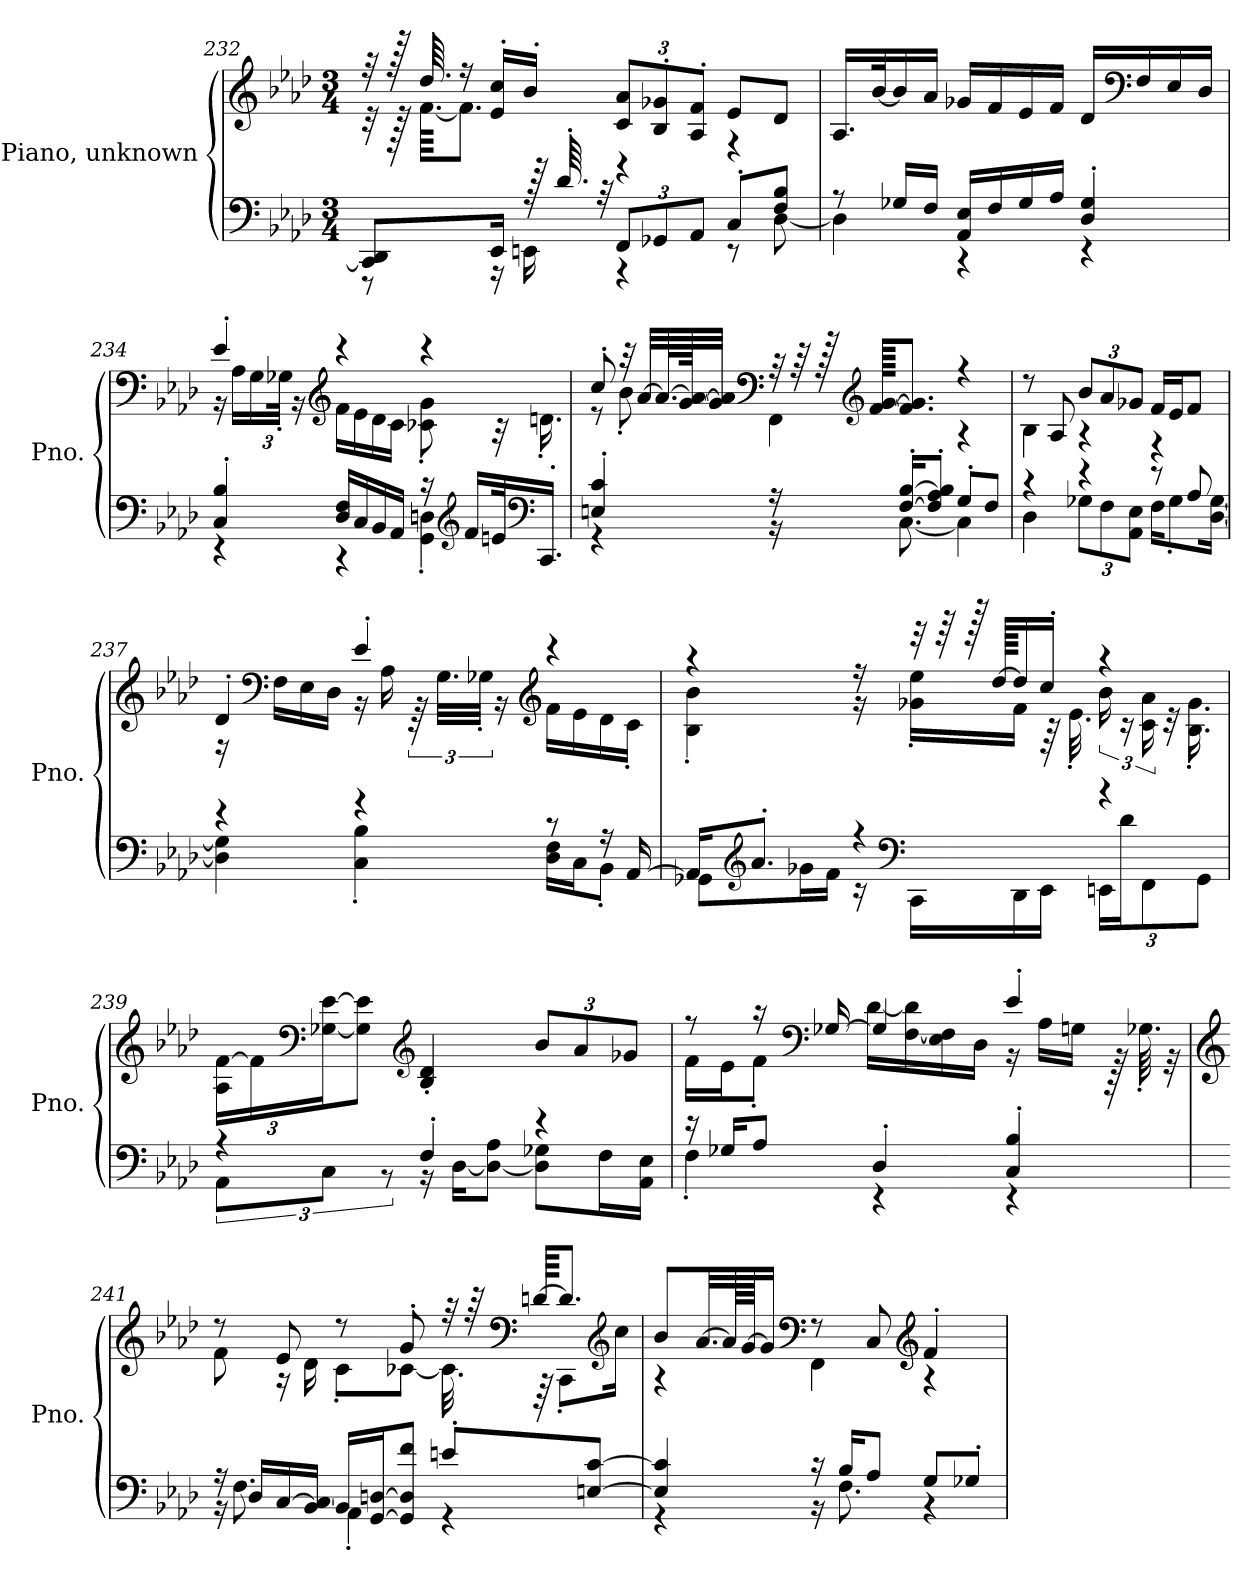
**kern	**kern
*part1	*part1
*staff2	*staff1
*I"Piano, unknown	*
*I'Pno.	*
*clefF4	*clefG2
*k[b-e-a-d-]	*k[b-e-a-d-]
*M3/4	*M3/4
=232	=232
*^	*^
8CC/] 8DD-/L	8r	32r	32r
.	.	128r	128r
.	.	64.dd-/	[64.f\KKKL
.	.	16r	8.f\J]
16EE-/Jk	16r	16e-/' 16cc/'LL	.
128r	16EEn\	16b-'/JJ	.
64.d-'/	.	.	.
32r	.	.	.
*Xbrackettup	*	*Xbrackettup	*
12FF/L	4r	12c/ 12a-/L	4r
12GG-X/	.	12B-/' 12g-X/'	.
12AA-/J	.	12A-/' 12f/'J	.
8C'/L	8r	8e-/L	4r
8F/ 8B-/J	[8D-\	8d-/J	.
*	*	*v	*v
!!LO:LB:g=z
=233	=233	=233
8r	4D-\]	16.A-/LL
.	.	[32b-/K
16G-X/LL	.	16b-/]
16F/JJ	.	16a-/JJ
16AA-/ 16E-/LL	4r	16g-X/LL
16F/	.	16f/
16G-/	.	16e-/
16A-/JJ	.	16f/JJ
4D-/' 4G-/'	4r	16d-/LL
*	*	*clefF4
.	.	16F/
.	.	16E-/
.	.	16D-/JJ
=234	=234	=234
*	*	*^
4C/' 4B-/'	4r	4e-'/	16r
.	.	.	16A-\LL
.	.	.	24G\
.	.	.	48G-X'\JJk
.	.	.	16r
*	*	*clefG2	*
16D-/ 16F/LL	4r	4r	16f\LL
16C/	.	.	16e-\
16BB-/	.	.	16d-\
16AA-/JJ	.	.	16c\JJ
16r	4GG\' 4Dn\'	4r	8c-X\' 8g\'
*clefG2	*	*	*
16f/LL	.	.	.
32en/K	.	.	32r
*clefF4	*	*	*
16.CC'/JJ	.	.	16.dn'\
!!LO:LB:g=z	!!
=235	=235	=235	=235
4En/' 4c/'	4r	8cc'/	8r
.	.	32r	8b-'\
.	.	[32a-/LLL	.
.	.	64.a-/L_	.
.	.	[128g/ 128a-/_JK	.
.	.	32g/] 32a-/]JJJ	.
*	*	*clefF4	*
16r	16r	32r	4FF\
.	.	64r	.
.	.	128r	.
*	*	*clefG2	*
.	.	[128f/ [128g/KKKKL	.
[16F/' [16B-/'KL	[8.C\	8.f/] 8.g/]J	.
8F/]' 8A-/' 8B-/]'J	.	.	.
8G'/L	4C\]	4r	4r
8F/J	.	.	.
=236	=236	=236	=236
4r	4D-\	8r	4B-\
.	.	8A-/	.
4r	12G-X\L	12b-/L	4r
.	12F\	12a-/	.
.	12AA-\ 12E-\J	12g-X/J	.
8r	16F\KL	16f/LL	4r
.	8G-'\	16e-/J	.
8A-/	.	8f/J	.
.	[16D-\ [16G-\Jk	.	.
!!LO:PB:g=z	!!
=237	=237	=237	=237
4r	4D-\] 4G-\]	4d-'/	16r
*	*	*clefF4	*
.	.	.	16F\LL
.	.	.	16E-\
.	.	.	16D-\JJ
4r	4C\' 4B-\'	4e-'/	16r
.	.	.	16A-\
*	*	*	*brackettup
.	.	.	96r
.	.	.	48.G\LLL
.	.	.	48G-X'\JJJ
.	.	.	16r
*	*	*clefG2	*
8r	16D-\ 16F\LL	4r	16f\LL
.	16C\J	.	16e-\
16r	8BB-'\J	.	16d-\
[16AA-/	.	.	16c'\JJ
=238	=238	=238	=238
16AA-/KL]	8GG-X\L	4r	4B-\' 4b-\'
*clefG2	*	*	*
8.a-'/J	.	.	.
.	16g-X\L	.	.
.	16f\JJ	.	.
4r	16r	16r	16r
*clefF4	*	*	*
.	16CC\LL	32r	16g-X\' 16ee-\'LL
.	.	64r	.
.	.	128r	.
.	.	[128dd-/KKKLL	.
.	16DD-\	16dd-/]	16f\JJ
.	16EE-\JJ	16cc'/JJ	64r
.	.	.	32.e-'\
4r	24EEn\LL	4r	24b-\
.	24d-\J	.	24r
.	12FF\	.	24c\ 24a-\
.	.	.	32r
.	.	.	16.B-\' 16.g-\'
.	12GG-\J	.	.
*	*	*v	*v
!!LO:LB:g=z
=239	=239	=239
*	*brackettup	*Xbrackettup
4r	12AA-\L	24A-\ [24f\LL
.	.	24f\]
*	*	*clefF4
.	12C\J	[24G-X\ [24e-\J
.	.	8G-\] 8e-\]J
.	12r	.
*	*	*clefG2
4F'/	16r	4B-/' 4d-/'
.	[16D-\KL	.
.	8D-\_ 8A-\J	.
4r	8D-\] 8G-X\L	12b-/L
.	.	12a-/
.	16F\L	.
.	.	12g-X/J
.	16AA-\ 16E-\JJ	.
=240	=240	=240
*	*	*^
16r	4F'\	8r	16f\LL
16G-X/KL	.	.	16e-\J
8A-/J	.	16r	8f'\J
*	*	*clefF4	*
.	.	[16G-X/	.
4D-'/	4r	4G-/]	[16d-\LL
.	.	.	[16F\ 16d-\]
.	.	.	16E-\ 16F\]
.	.	.	16D-\JJ
4C/' 4B-/'	4r	4e-'/	16r
.	.	.	16A-\LL
.	.	.	16Gn\JJ
.	.	.	128r
.	.	.	64.G-X'\
.	.	.	32r
!!LO:LB:g=z	!!
=241	=241	=241	=241
*	*	*clefG2	*
16r	16r	8r	8f\
16D-/LL	8.F\	.	.
[16C/	.	8e-/	16r
[16BB-/ 16C/]JJ	.	.	16d-\
16BB-/LL]	4AA-'\	8r	8c'\L
[16GG/ [16Dn/J	.	.	.
8GG/] 8D/] 8f/J	.	8g'/	[8c-X\J
8en'/L	4r	32r	32.c-\]
.	.	64r	.
*	*	*clefF4	*
.	.	[64dn/KKKL	64r
.	.	8.d/J]	8CC'\L
[8En/ [8c/J	.	.	.
*	*	*clefG2	*
.	.	.	16cc\Jk
=242	=242	=242	=242
4E/] 4c/]	4r	8b-/L	4r
.	.	[32.a-/LL	.
.	.	128a-/LL]	.
.	.	[128g/JJJ	.
.	.	16g/JJ]	.
*	*	*clefF4	*
16r	16r	8r	4FF\
16B-/KL	8.F\	.	.
8A-/J	.	8C/	.
*	*	*clefG2	*
8G/L	4r	4f'/	4r
8G-X'/J	.	.	.
*v	*v	*	*
*	*v	*v
=	=
*-	*-
